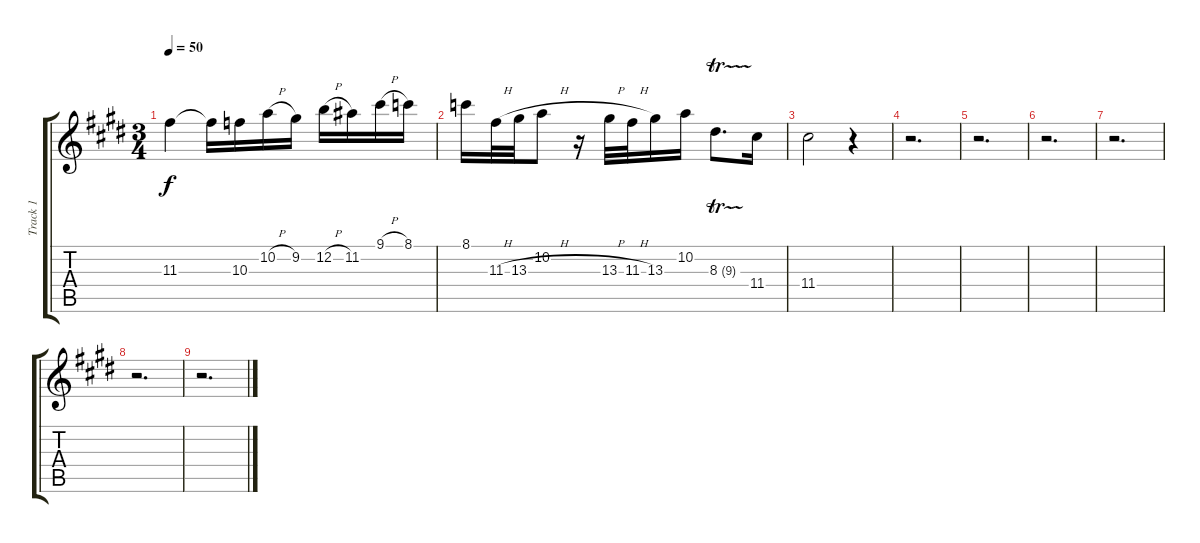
\track ("Track 1" "Track 1") {instrument acousticguitarsteel}
\staff {score tabs}
\tuning (E4 B3 G3 D3 A2 E2) {hide}
\ts (3 4)
\tempo 50
\clef g2
\ks e
11.3.4{dy f} 11.3{t}.16 10.3.16 10.2{h}.16 9.2.16 12.2{h}.16 11.2.16 9.1{h}.16 8.1.16 |
8.1.16 11.3{h}.32 13.3{h}.32 10.2.8 r.16 13.3{h}.32 11.3{h}.32 13.3.16 10.2.16 8.3{tr (9 16)}.8{d} 11.4.16 |
11.4.2 r.4 |
r.2{d} |
r.2{d} |
r.2{d} |
r.2{d} |
r.2{d} |
r.2{d}
